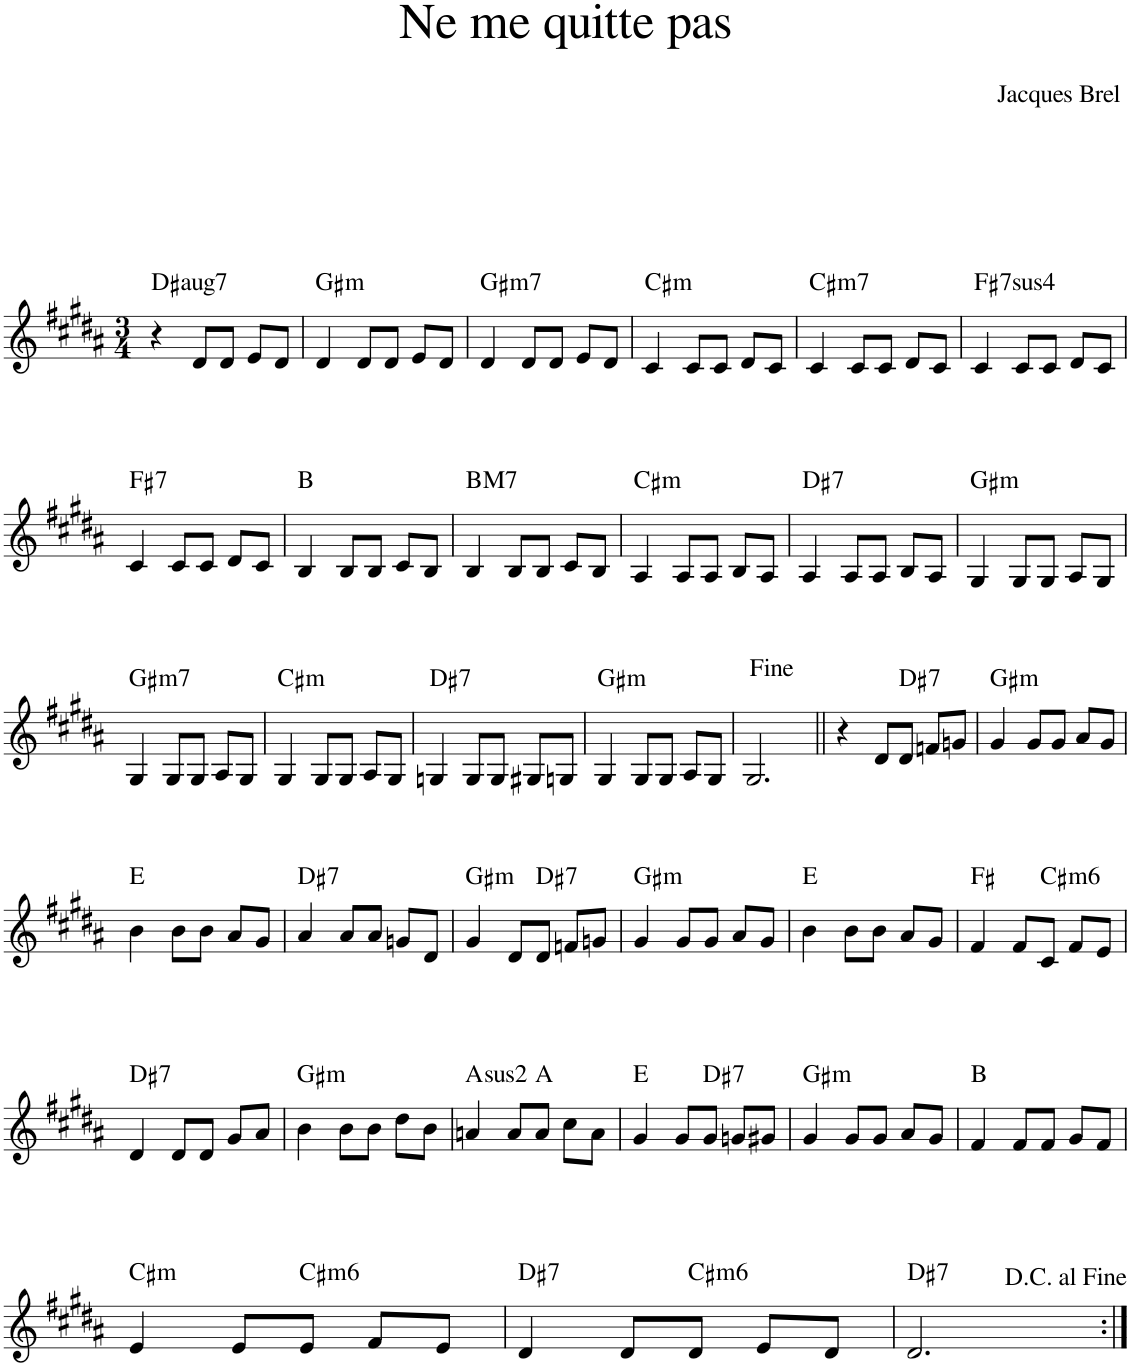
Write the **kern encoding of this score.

**kern	**harte
*part1	*part1
*staff1	*
*I"Piano	*
*I'Pno.	*
*clefG2	*
*k[f#c#g#d#a#]	*
*M3/4	*
=1	=1
!	!LO:H:kt=aug7
4r	D#:aug(b7)
8d#/L	.
8d#/J	.
8e/L	.
8d#/J	.
=2	=2
!	!LO:H:kt=m
4d#/	G#:min
8d#/L	.
8d#/J	.
8e/L	.
8d#/J	.
=3	=3
!	!LO:H:kt=m7
4d#/	G#:min7
8d#/L	.
8d#/J	.
8e/L	.
8d#/J	.
=4	=4
!	!LO:H:kt=m
4c#/	C#:min
8c#/L	.
8c#/J	.
8d#/L	.
8c#/J	.
=5	=5
!	!LO:H:kt=m7
4c#/	C#:min7
8c#/L	.
8c#/J	.
8d#/L	.
8c#/J	.
=6	=6
!	!LO:H:kt=74
4c#/	F#:sus4(7)
8c#/L	.
8c#/J	.
8d#/L	.
8c#/J	.
!!LO:LB:g=z
=7	=7
!	!LO:H:kt=7
4c#/	F#:7
8c#/L	.
8c#/J	.
8d#/L	.
8c#/J	.
=8	=8
4B/	B:maj
8B/L	.
8B/J	.
8c#/L	.
8B/J	.
=9	=9
!	!LO:H:kt=M7
4B/	B:maj7
8B/L	.
8B/J	.
8c#/L	.
8B/J	.
=10	=10
!	!LO:H:kt=m
4A#/	C#:min
8A#/L	.
8A#/J	.
8B/L	.
8A#/J	.
=11	=11
!	!LO:H:kt=7
4A#/	D#:7
8A#/L	.
8A#/J	.
8B/L	.
8A#/J	.
=12	=12
!	!LO:H:kt=m
4G#/	G#:min
8G#/L	.
8G#/J	.
8A#/L	.
8G#/J	.
!!LO:LB:g=z
=13	=13
!	!LO:H:kt=m7
4G#/	G#:min7
8G#/L	.
8G#/J	.
8A#/L	.
8G#/J	.
=14	=14
!	!LO:H:kt=m
4G#/	C#:min
8G#/L	.
8G#/J	.
8A#/L	.
8G#/J	.
=15	=15
!	!LO:H:kt=7
4Gn/	D#:7
8G/L	.
8G/J	.
8G#X/L	.
8Gn/J	.
=16	=16
!	!LO:H:kt=m
4G#/	G#:min
8G#/L	.
8G#/J	.
8A#/L	.
8G#/J	.
=17	=17
2.G#/	.
=18||	=18||
4r	.
8d#/L	.
!	!LO:H:kt=7
8d#/J	D#:7
8fn/L	.
8gn/J	.
=19	=19
!	!LO:H:kt=m
4g#/	G#:min
8g#/L	.
8g#/J	.
8a#/L	.
8g#/J	.
!!LO:LB:g=z
=20	=20
4b\	E:maj
8b\L	.
8b\J	.
8a#/L	.
8g#/J	.
=21	=21
!	!LO:H:kt=7
4a#/	D#:7
8a#/L	.
8a#/J	.
8gn/L	.
8d#/J	.
=22	=22
!	!LO:H:kt=m
4g#/	G#:min
8d#/L	.
!	!LO:H:kt=7
8d#/J	D#:7
8fn/L	.
8gn/J	.
=23	=23
!	!LO:H:kt=m
4g#/	G#:min
8g#/L	.
8g#/J	.
8a#/L	.
8g#/J	.
=24	=24
4b\	E:maj
8b\L	.
8b\J	.
8a#/L	.
8g#/J	.
=25	=25
4f#/	F#:maj
8f#/L	.
!	!LO:H:kt=m6
8c#/J	C#:min6
8f#/L	.
8e/J	.
!!LO:LB:g=z
=26	=26
!	!LO:H:kt=7
4d#/	D#:7
8d#/L	.
8d#/J	.
8g#/L	.
8a#/J	.
=27	=27
!	!LO:H:kt=m
4b\	G#:min
8b\L	.
8b\J	.
8dd#\L	.
8b\J	.
=28	=28
!	!LO:H:kt=2
4an/	A:(1,2,5)
8a/L	.
8a/J	A:maj
8cc#\L	.
8a\J	.
=29	=29
4g#/	E:maj
8g#/L	.
!	!LO:H:kt=7
8g#/J	D#:7
8gn/L	.
8g#X/J	.
=30	=30
!	!LO:H:kt=m
4g#/	G#:min
8g#/L	.
8g#/J	.
8a#/L	.
8g#/J	.
=31	=31
4f#/	B:maj
8f#/L	.
8f#/J	.
8g#/L	.
8f#/J	.
!!LO:LB:g=z
=32	=32
!	!LO:H:kt=m
4e/	C#:min
8e/L	.
!	!LO:H:kt=m6
8e/J	C#:min6
8f#/L	.
8e/J	.
=33	=33
!	!LO:H:kt=7
4d#/	D#:7
8d#/L	.
!	!LO:H:kt=m6
8d#/J	C#:min6
8e/L	.
8d#/J	.
=34	=34
!	!LO:H:kt=7
2.d#/	D#:7
=:|!	=:|!
*-	*-
